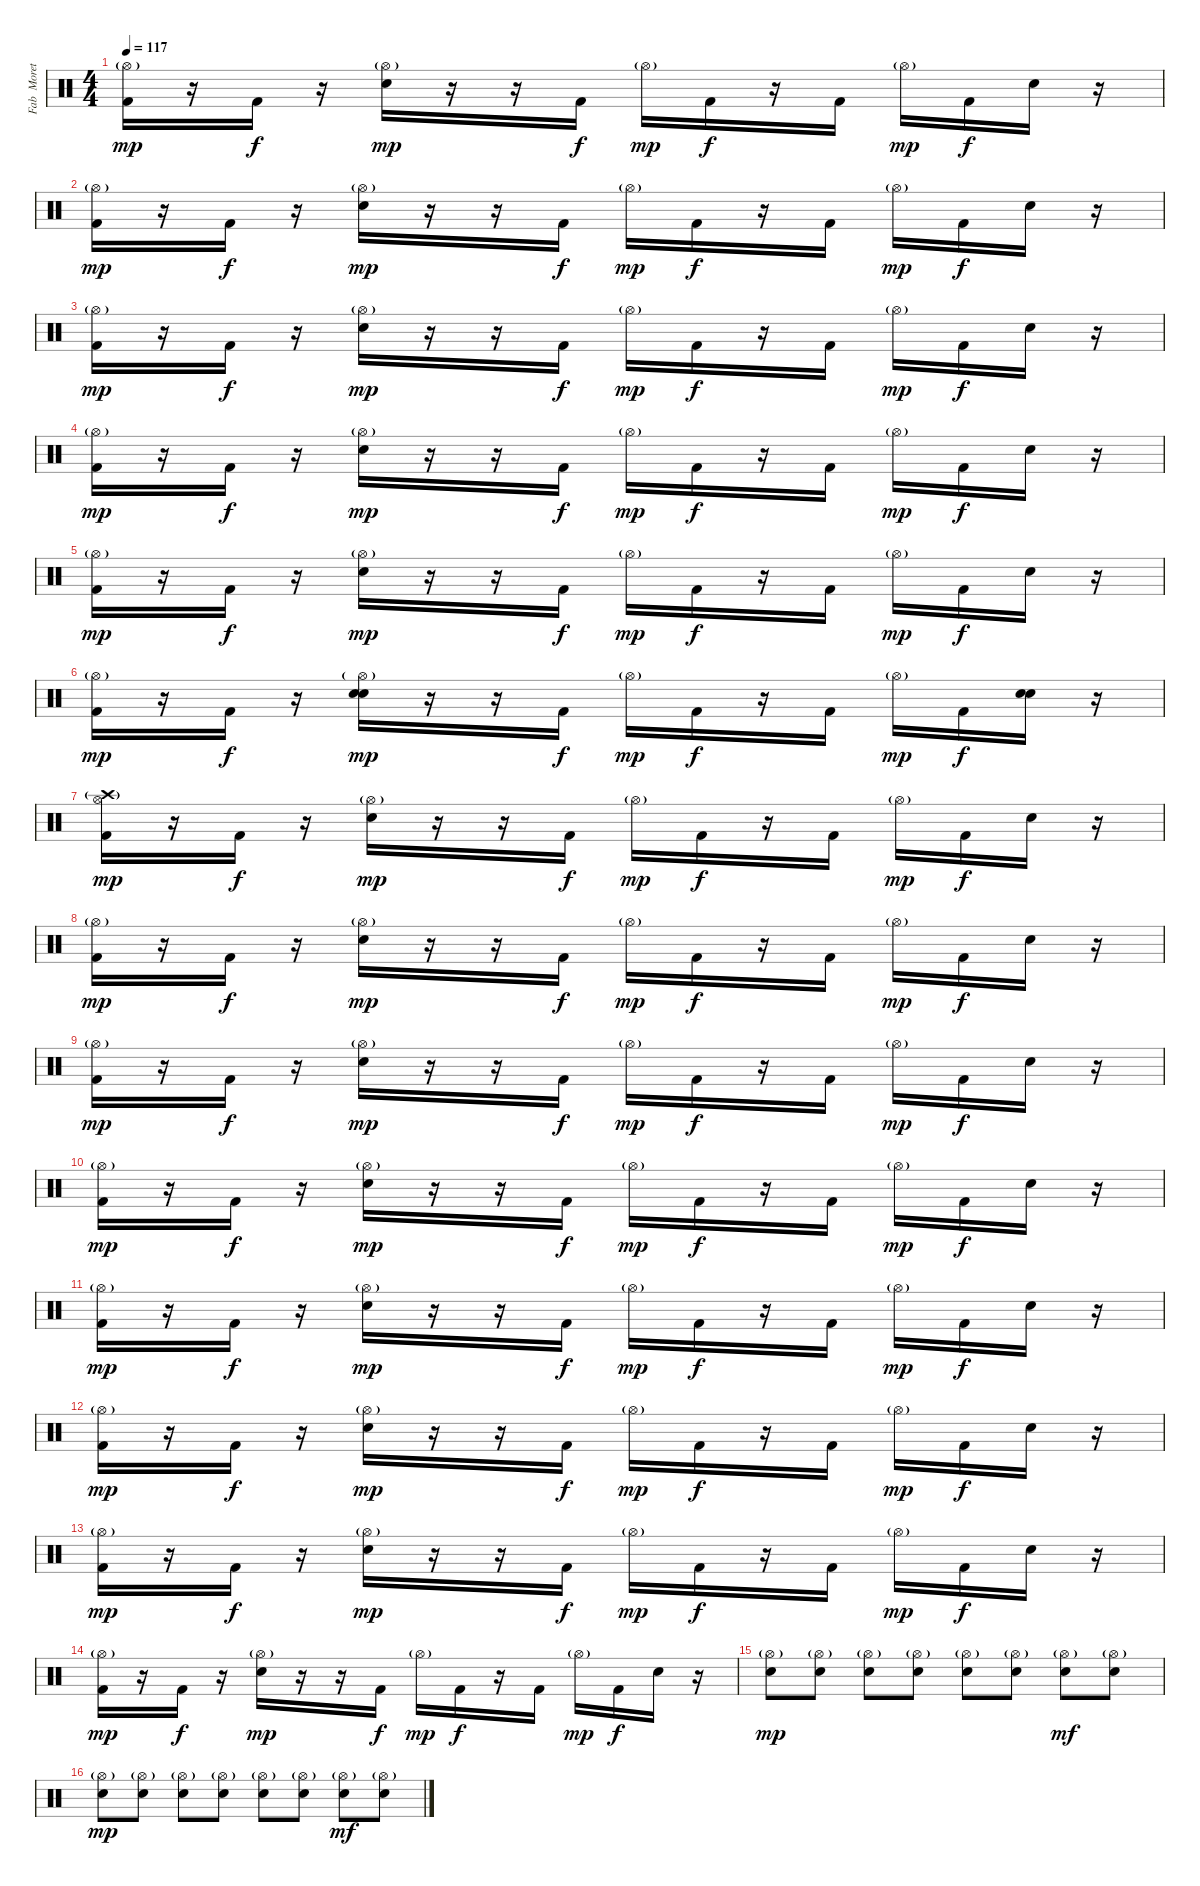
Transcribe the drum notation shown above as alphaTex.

\track ("Fab  Moretti - Drums" "Fab  Moret") {instrument percussion}
\staff {score}
\articulation defaults
\ts (4 4)
\tempo 117
\clef neutral
\ks c
("Hi-Hat (open)"{g} "Kick (hit) 2").16{dy mp} r.16 "Kick (hit) 2".16{dy f} r.16 ("Hi-Hat (open)"{g} "Snare (hit) 2").16{dy mp} r.16 r.16 "Kick (hit) 2".16{dy f} "Hi-Hat (open)"{g}.16{dy mp} "Kick (hit) 2".16{dy f} r.16 "Kick (hit) 2".16 "Hi-Hat (open)"{g}.16{dy mp} "Kick (hit) 2".16{dy f} "Snare (hit) 2".16 r.16 |
("Hi-Hat (open)"{g} "Kick (hit) 2").16{dy mp} r.16 "Kick (hit) 2".16{dy f} r.16 ("Hi-Hat (open)"{g} "Snare (hit) 2").16{dy mp} r.16 r.16 "Kick (hit) 2".16{dy f} "Hi-Hat (open)"{g}.16{dy mp} "Kick (hit) 2".16{dy f} r.16 "Kick (hit) 2".16 "Hi-Hat (open)"{g}.16{dy mp} "Kick (hit) 2".16{dy f} "Snare (hit) 2".16 r.16 |
("Hi-Hat (open)"{g} "Kick (hit) 2").16{dy mp} r.16 "Kick (hit) 2".16{dy f} r.16 ("Hi-Hat (open)"{g} "Snare (hit) 2").16{dy mp} r.16 r.16 "Kick (hit) 2".16{dy f} "Hi-Hat (open)"{g}.16{dy mp} "Kick (hit) 2".16{dy f} r.16 "Kick (hit) 2".16 "Hi-Hat (open)"{g}.16{dy mp} "Kick (hit) 2".16{dy f} "Snare (hit) 2".16 r.16 |
("Hi-Hat (open)"{g} "Kick (hit) 2").16{dy mp} r.16 "Kick (hit) 2".16{dy f} r.16 ("Hi-Hat (open)"{g} "Snare (hit) 2").16{dy mp} r.16 r.16 "Kick (hit) 2".16{dy f} "Hi-Hat (open)"{g}.16{dy mp} "Kick (hit) 2".16{dy f} r.16 "Kick (hit) 2".16 "Hi-Hat (open)"{g}.16{dy mp} "Kick (hit) 2".16{dy f} "Snare (hit) 2".16 r.16 |
("Hi-Hat (open)"{g} "Kick (hit) 2").16{dy mp} r.16 "Kick (hit) 2".16{dy f} r.16 ("Hi-Hat (open)"{g} "Snare (hit) 2").16{dy mp} r.16 r.16 "Kick (hit) 2".16{dy f} "Hi-Hat (open)"{g}.16{dy mp} "Kick (hit) 2".16{dy f} r.16 "Kick (hit) 2".16 "Hi-Hat (open)"{g}.16{dy mp} "Kick (hit) 2".16{dy f} "Snare (hit) 2".16 r.16 |
("Hi-Hat (open)"{g} "Kick (hit) 2").16{dy mp} r.16 "Kick (hit) 2".16{dy f} r.16 ("Hi-Hat (open)"{g} "Snare (hit) 2" "Hand Clap (hit)").16{dy mp} r.16 r.16 "Kick (hit) 2".16{dy f} "Hi-Hat (open)"{g}.16{dy mp} "Kick (hit) 2".16{dy f} r.16 "Kick (hit) 2".16 "Hi-Hat (open)"{g}.16{dy mp} "Kick (hit) 2".16{dy f} ("Snare (hit) 2" "Hand Clap (hit)").16 r.16 |
("Hi-Hat (open)" "Crash high (hit)"{g} "Kick (hit) 2").16{dy mp} r.16 "Kick (hit) 2".16{dy f} r.16 ("Hi-Hat (open)"{g} "Snare (hit) 2").16{dy mp} r.16 r.16 "Kick (hit) 2".16{dy f} "Hi-Hat (open)"{g}.16{dy mp} "Kick (hit) 2".16{dy f} r.16 "Kick (hit) 2".16 "Hi-Hat (open)"{g}.16{dy mp} "Kick (hit) 2".16{dy f} "Snare (hit) 2".16 r.16 |
("Hi-Hat (open)"{g} "Kick (hit) 2").16{dy mp} r.16 "Kick (hit) 2".16{dy f} r.16 ("Hi-Hat (open)"{g} "Snare (hit) 2").16{dy mp} r.16 r.16 "Kick (hit) 2".16{dy f} "Hi-Hat (open)"{g}.16{dy mp} "Kick (hit) 2".16{dy f} r.16 "Kick (hit) 2".16 "Hi-Hat (open)"{g}.16{dy mp} "Kick (hit) 2".16{dy f} "Snare (hit) 2".16 r.16 |
("Hi-Hat (open)"{g} "Kick (hit) 2").16{dy mp} r.16 "Kick (hit) 2".16{dy f} r.16 ("Hi-Hat (open)"{g} "Snare (hit) 2").16{dy mp} r.16 r.16 "Kick (hit) 2".16{dy f} "Hi-Hat (open)"{g}.16{dy mp} "Kick (hit) 2".16{dy f} r.16 "Kick (hit) 2".16 "Hi-Hat (open)"{g}.16{dy mp} "Kick (hit) 2".16{dy f} "Snare (hit) 2".16 r.16 |
("Hi-Hat (open)"{g} "Kick (hit) 2").16{dy mp} r.16 "Kick (hit) 2".16{dy f} r.16 ("Hi-Hat (open)"{g} "Snare (hit) 2").16{dy mp} r.16 r.16 "Kick (hit) 2".16{dy f} "Hi-Hat (open)"{g}.16{dy mp} "Kick (hit) 2".16{dy f} r.16 "Kick (hit) 2".16 "Hi-Hat (open)"{g}.16{dy mp} "Kick (hit) 2".16{dy f} "Snare (hit) 2".16 r.16 |
("Hi-Hat (open)"{g} "Kick (hit) 2").16{dy mp} r.16 "Kick (hit) 2".16{dy f} r.16 ("Hi-Hat (open)"{g} "Snare (hit) 2").16{dy mp} r.16 r.16 "Kick (hit) 2".16{dy f} "Hi-Hat (open)"{g}.16{dy mp} "Kick (hit) 2".16{dy f} r.16 "Kick (hit) 2".16 "Hi-Hat (open)"{g}.16{dy mp} "Kick (hit) 2".16{dy f} "Snare (hit) 2".16 r.16 |
("Hi-Hat (open)"{g} "Kick (hit) 2").16{dy mp} r.16 "Kick (hit) 2".16{dy f} r.16 ("Hi-Hat (open)"{g} "Snare (hit) 2").16{dy mp} r.16 r.16 "Kick (hit) 2".16{dy f} "Hi-Hat (open)"{g}.16{dy mp} "Kick (hit) 2".16{dy f} r.16 "Kick (hit) 2".16 "Hi-Hat (open)"{g}.16{dy mp} "Kick (hit) 2".16{dy f} "Snare (hit) 2".16 r.16 |
("Hi-Hat (open)"{g} "Kick (hit) 2").16{dy mp} r.16 "Kick (hit) 2".16{dy f} r.16 ("Hi-Hat (open)"{g} "Snare (hit) 2").16{dy mp} r.16 r.16 "Kick (hit) 2".16{dy f} "Hi-Hat (open)"{g}.16{dy mp} "Kick (hit) 2".16{dy f} r.16 "Kick (hit) 2".16 "Hi-Hat (open)"{g}.16{dy mp} "Kick (hit) 2".16{dy f} "Snare (hit) 2".16 r.16 |
("Hi-Hat (open)"{g} "Kick (hit) 2").16{dy mp} r.16 "Kick (hit) 2".16{dy f} r.16 ("Hi-Hat (open)"{g} "Snare (hit) 2").16{dy mp} r.16 r.16 "Kick (hit) 2".16{dy f} "Hi-Hat (open)"{g}.16{dy mp} "Kick (hit) 2".16{dy f} r.16 "Kick (hit) 2".16 "Hi-Hat (open)"{g}.16{dy mp} "Kick (hit) 2".16{dy f} "Snare (hit) 2".16 r.16 |
("Hi-Hat (open)"{g} "Snare (hit) 2").8{dy mp} ("Hi-Hat (open)"{g} "Snare (hit) 2").8 ("Hi-Hat (open)"{g} "Snare (hit) 2").8 ("Hi-Hat (open)"{g} "Snare (hit) 2").8 ("Hi-Hat (open)"{g} "Snare (hit) 2").8 ("Hi-Hat (open)"{g} "Snare (hit) 2").8 ("Hi-Hat (open)"{g} "Snare (hit) 2").8{dy mf} ("Hi-Hat (open)"{g} "Snare (hit) 2").8 |
("Hi-Hat (open)"{g} "Snare (hit) 2").8{dy mp} ("Hi-Hat (open)"{g} "Snare (hit) 2").8 ("Hi-Hat (open)"{g} "Snare (hit) 2").8 ("Hi-Hat (open)"{g} "Snare (hit) 2").8 ("Hi-Hat (open)"{g} "Snare (hit) 2").8 ("Hi-Hat (open)"{g} "Snare (hit) 2").8 ("Hi-Hat (open)"{g} "Snare (hit) 2").8{dy mf} ("Hi-Hat (open)"{g} "Snare (hit) 2").8
